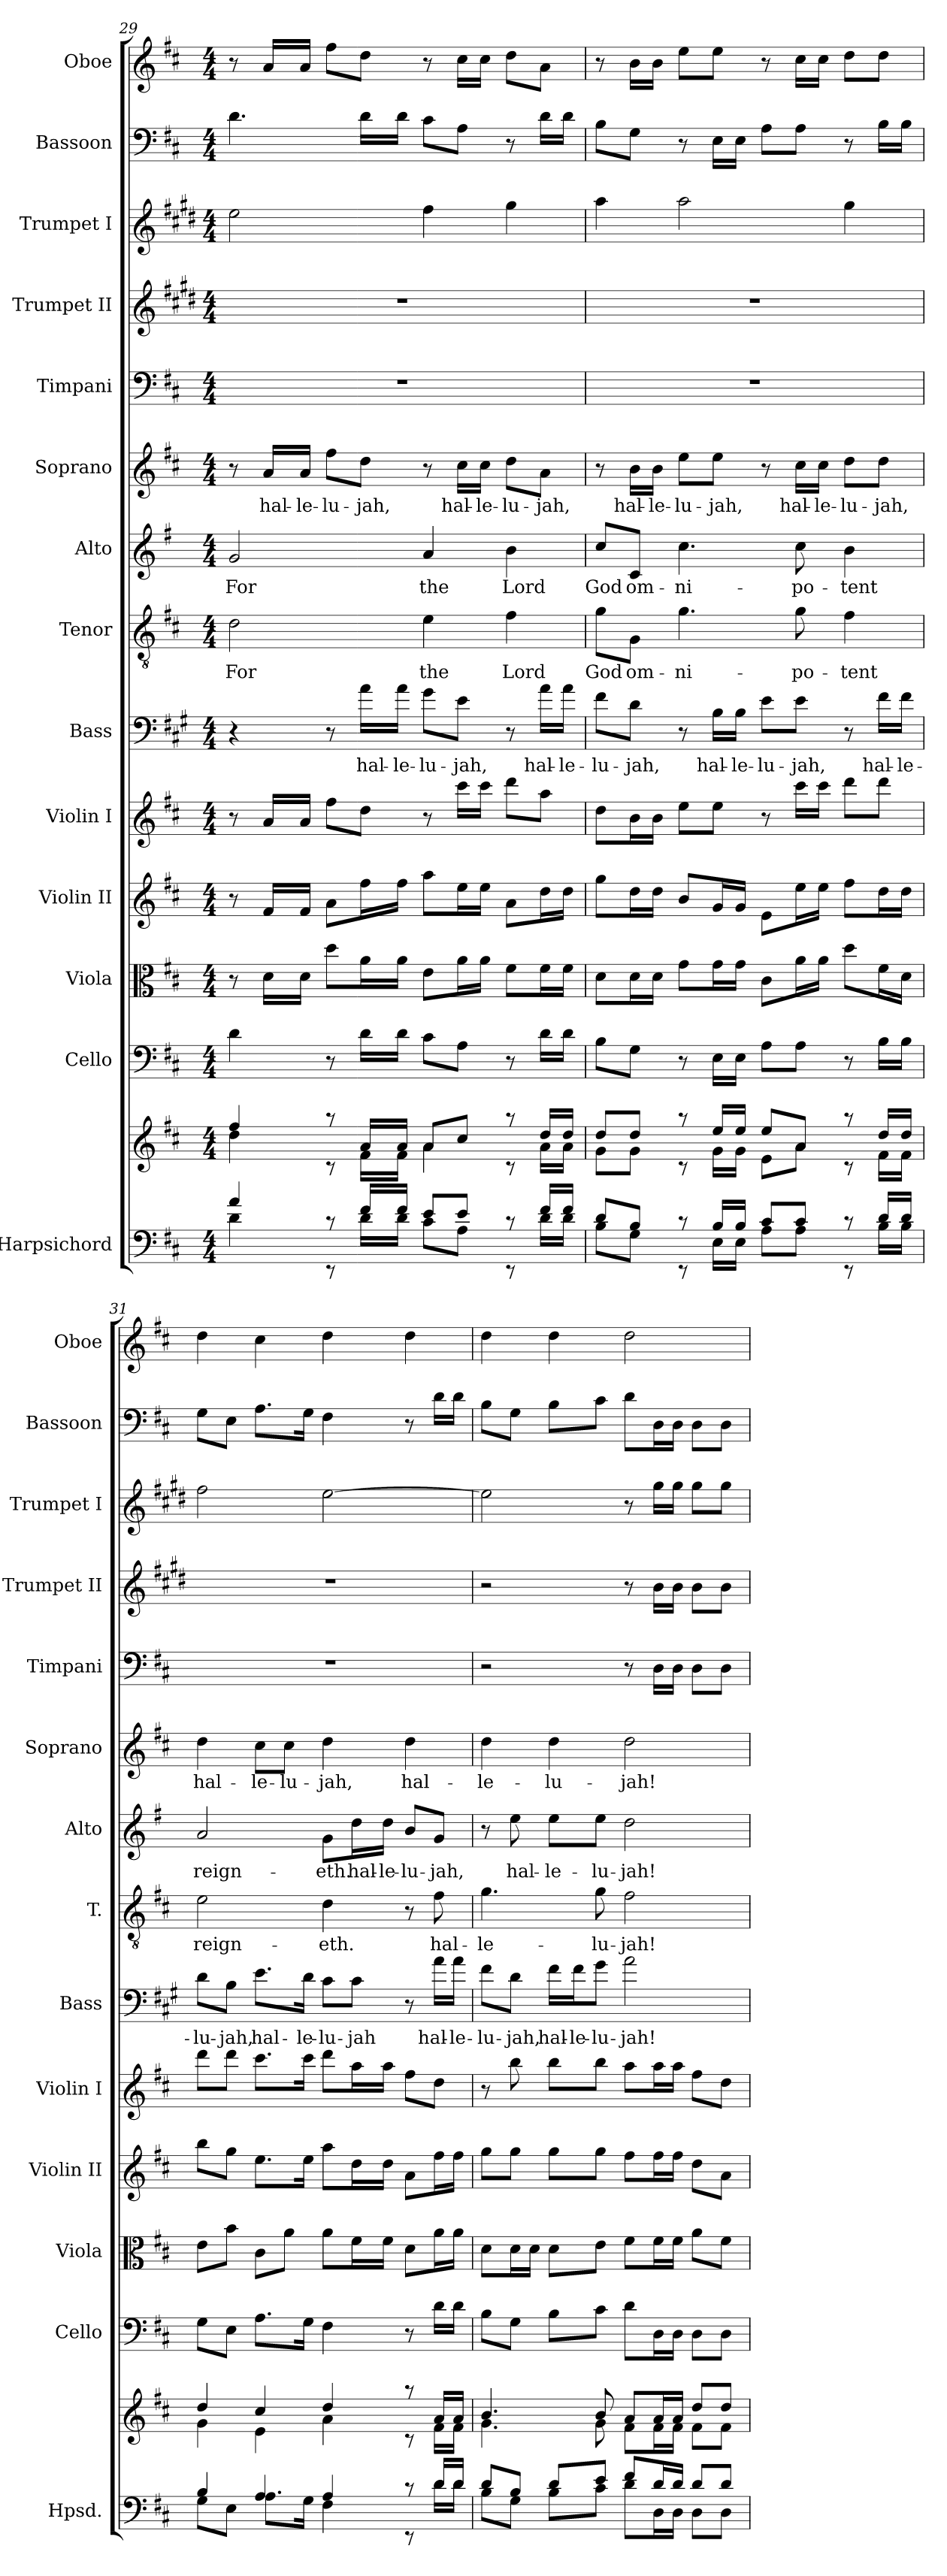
**kern	**kern	**kern	**kern	**kern	**kern	**kern	**text	**kern	**text	**kern	**text	**kern	**text	**kern	**kern	**kern	**kern	**kern
*part14	*part14	*part13	*part12	*part11	*part10	*part9	*part9	*part8	*part8	*part7	*part7	*part6	*part6	*part5	*part4	*part3	*part2	*part1
*staff15	*staff14	*staff13	*staff12	*staff11	*staff10	*staff9	*staff9	*staff8	*staff8	*staff7	*staff7	*staff6	*staff6	*staff5	*staff4	*staff3	*staff2	*staff1
*I"Harpsichord	*	*I"Cello	*I"Viola	*I"Violin II	*I"Violin I	*I"Bass	*	*I"Tenor	*	*I"Alto	*	*I"Soprano	*	*I"Timpani	*I"Trumpet II	*I"Trumpet I	*I"Bassoon	*I"Oboe
*I'Hpsd.	*	*I'Cello	*I'Viola	*I'Violin II	*I'Violin I	*I'Bass	*	*I'T.	*	*I'Alto	*	*I'Soprano	*	*I'Timpani	*I'Trumpet II	*I'Trumpet I	*I'Bassoon	*I'Oboe
!!LO:PB:g=z
*clefF4	*clefG2	*clefF4	*clefC3	*clefG2	*clefG2	*clefF4	*	*clefGv2	*	*clefG2	*	*clefG2	*	*clefF4	*clefG2	*clefG2	*clefF4	*clefG2
*	*	*	*	*	*	*ITrd4c7	*	*ITrd7c12	*	*ITrd3c5	*	*	*	*	*ITrd1c2	*ITrd1c2	*	*
*k[f#c#]	*k[f#c#]	*k[f#c#]	*k[f#c#]	*k[f#c#]	*k[f#c#]	*k[f#c#]	*	*k[f#c#]	*	*k[f#c#]	*	*k[f#c#]	*	*k[f#c#]	*k[f#c#]	*k[f#c#]	*k[f#c#]	*k[f#c#]
*D:	*D:	*D:	*D:	*D:	*D:	*D:	*	*D:	*	*D:	*	*D:	*	*D:	*D:	*D:	*D:	*D:
*M4/4	*M4/4	*M4/4	*M4/4	*M4/4	*M4/4	*M4/4	*	*M4/4	*	*M4/4	*	*M4/4	*	*M4/4	*M4/4	*M4/4	*M4/4	*M4/4
=29	=29	=29	=29	=29	=29	=29	=29	=29	=29	=29	=29	=29	=29	=29	=29	=29	=29	=29
*^	*^	*	*	*	*	*	*	*	*	*	*	*	*	*	*	*	*	*
!	!	!	!	!	!	!	!	!	!	!	!LO:LY:b	!	!LO:LY:b	!	!	!	!	!	!	!
4a/	4d\	4ff#/	4dd\	4d\	8r	8r	8r	4r	.	2D\	For	2d/	For	8r	.	1r	1r	2dd\	4.d\	8r
!	!	!	!	!	!	!	!	!	!	!	!	!	!	!	!LO:LY:b	!	!	!	!	!
.	.	.	.	.	16d\LL	16f#/LL	16a/LL	.	.	.	.	.	.	16a/LL	hal-	.	.	.	.	16a/LL
!	!	!	!	!	!	!	!	!	!	!	!	!	!	!	!LO:LY:b	!	!	!	!	!
.	.	.	.	.	16d\JJ	16f#/JJ	16a/JJ	.	.	.	.	.	.	16a/JJ	-le-	.	.	.	.	16a/JJ
!	!	!	!	!	!	!	!	!	!	!	!	!	!	!	!LO:LY:b	!	!	!	!	!
8rc	8rEE	8raa	8rc	8r	8dd\L	8a\L	8ff#\L	8r	.	.	.	.	.	8ff#\L	-lu-	.	.	.	.	8ff#\L
!	!	!	!	!	!	!	!	!	!LO:LY:b	!	!	!	!	!	!LO:LY:b	!	!	!	!	!
16f#/LL	16d\LL	16a/LL	16f#\LL	16d\LL	16a\L	16ff#\L	8dd\J	16d\LL	hal-	.	.	.	.	8dd\J	-jah,	.	.	.	16d\LL	8dd\J
!	!	!	!	!	!	!	!	!	!LO:LY:b	!	!	!	!	!	!	!	!	!	!	!
16f#/JJ	16d\JJ	16a/JJ	16f#\JJ	16d\JJ	16a\JJ	16ff#\JJ	.	16d\JJ	-le-	.	.	.	.	.	.	.	.	.	16d\JJ	.
!	!	!	!	!	!	!	!	!	!LO:LY:b	!	!LO:LY:b	!	!LO:LY:b	!	!	!	!	!	!	!
8e/L	8c#\L	8a/L	4a\	8c#\L	8e\L	8aa\L	8r	8c#\L	-lu-	4E\	the	4e/	the	8r	.	.	.	4ee\	8c#\L	8r
!	!	!	!	!	!	!	!	!	!LO:LY:b	!	!	!	!	!	!LO:LY:b	!	!	!	!	!
8e/J	8A\J	8cc#/J	.	8A\J	16a\L	16ee\L	16ccc#\LL	8A\J	-jah,	.	.	.	.	16cc#\LL	hal-	.	.	.	8A\J	16cc#\LL
!	!	!	!	!	!	!	!	!	!	!	!	!	!	!	!LO:LY:b	!	!	!	!	!
.	.	.	.	.	16a\JJ	16ee\JJ	16ccc#\JJ	.	.	.	.	.	.	16cc#\JJ	-le-	.	.	.	.	16cc#\JJ
!	!	!	!	!	!	!	!	!	!	!	!LO:LY:b	!	!LO:LY:b	!	!LO:LY:b	!	!	!	!	!
8rc	8rEE	8raa	8rc	8r	8f#\L	8a\L	8ddd\L	8r	.	4F#\	Lord	4f#\	Lord	8dd\L	-lu-	.	.	4ff#\	8r	8dd\L
!	!	!	!	!	!	!	!	!	!LO:LY:b	!	!	!	!	!	!LO:LY:b	!	!	!	!	!
16f#/LL	16d\LL	16dd/LL	16a\LL	16d\LL	16f#\L	16dd\L	8aa\J	16d\LL	hal-	.	.	.	.	8a\J	-jah,	.	.	.	16d\LL	8a\J
!	!	!	!	!	!	!	!	!	!LO:LY:b	!	!	!	!	!	!	!	!	!	!	!
16f#/JJ	16d\JJ	16dd/JJ	16a\JJ	16d\JJ	16f#\JJ	16dd\JJ	.	16d\JJ	-le-	.	.	.	.	.	.	.	.	.	16d\JJ	.
=30	=30	=30	=30	=30	=30	=30	=30	=30	=30	=30	=30	=30	=30	=30	=30	=30	=30	=30	=30	=30
!	!	!	!	!	!	!	!	!	!LO:LY:b	!	!LO:LY:b	!	!LO:LY:b	!	!	!	!	!	!	!
8d/L	8B\L	8dd/L	8g\L	8B\L	8d\L	8gg\L	8dd\L	8B\L	-lu-	8G\L	God	8g/L	God	8r	.	1r	1r	4gg\	8B\L	8r
!	!	!	!	!	!	!	!	!	!LO:LY:b	!	!LO:LY:b	!	!LO:LY:b	!	!LO:LY:b	!	!	!	!	!
8B/J	8G\J	8dd/J	8g\J	8G\J	16d\L	16dd\L	16b\L	8G\J	-jah,	8GG\J	om-	8G/J	om-	16b\LL	hal-	.	.	.	8G\J	16b\LL
!	!	!	!	!	!	!	!	!	!	!	!	!	!	!	!LO:LY:b	!	!	!	!	!
.	.	.	.	.	16d\JJ	16dd\JJ	16b\JJ	.	.	.	.	.	.	16b\JJ	-le-	.	.	.	.	16b\JJ
!	!	!	!	!	!	!	!	!	!	!	!LO:LY:b	!	!LO:LY:b	!	!LO:LY:b	!	!	!	!	!
8rc	8rEE	8raa	8rc	8r	8g\L	8b/L	8ee\L	8r	.	4.G\	-ni-	4.g\	-ni-	8ee\L	-lu-	.	.	2gg\	8r	8ee\L
!	!	!	!	!	!	!	!	!	!LO:LY:b	!	!	!	!	!	!LO:LY:b	!	!	!	!	!
16B/LL	16E\LL	16ee/LL	16g\LL	16E\LL	16g\L	16g/L	8ee\J	16E\LL	hal-	.	.	.	.	8ee\J	-jah,	.	.	.	16E\LL	8ee\J
!	!	!	!	!	!	!	!	!	!LO:LY:b	!	!	!	!	!	!	!	!	!	!	!
16B/JJ	16E\JJ	16ee/JJ	16g\JJ	16E\JJ	16g\JJ	16g/JJ	.	16E\JJ	-le-	.	.	.	.	.	.	.	.	.	16E\JJ	.
!	!	!	!	!	!	!	!	!	!LO:LY:b	!	!	!	!	!	!	!	!	!	!	!
8c#/L	8A\L	8ee/L	8e\L	8A\L	8c#\L	8e\L	8r	8A\L	-lu-	.	.	.	.	8r	.	.	.	.	8A\L	8r
!	!	!	!	!	!	!	!	!	!LO:LY:b	!	!LO:LY:b	!	!LO:LY:b	!	!LO:LY:b	!	!	!	!	!
8c#/J	8A\J	8a/J	8a\J	8A\J	16a\L	16ee\L	16ccc#\LL	8A\J	-jah,	8G\	-po-	8g\	-po-	16cc#\LL	hal-	.	.	.	8A\J	16cc#\LL
!	!	!	!	!	!	!	!	!	!	!	!	!	!	!	!LO:LY:b	!	!	!	!	!
.	.	.	.	.	16a\JJ	16ee\JJ	16ccc#\JJ	.	.	.	.	.	.	16cc#\JJ	-le-	.	.	.	.	16cc#\JJ
!	!	!	!	!	!	!	!	!	!	!	!LO:LY:b	!	!LO:LY:b	!	!LO:LY:b	!	!	!	!	!
8rc	8rEE	8raa	8rc	8r	8dd\L	8ff#\L	8ddd\L	8r	.	4F#\	-tent	4f#\	-tent	8dd\L	-lu-	.	.	4ff#\	8r	8dd\L
!	!	!	!	!	!	!	!	!	!LO:LY:b	!	!	!	!	!	!LO:LY:b	!	!	!	!	!
16d/LL	16B\LL	16dd/LL	16f#\LL	16B\LL	16f#\L	16dd\L	8ddd\J	16B\LL	hal-	.	.	.	.	8dd\J	-jah,	.	.	.	16B\LL	8dd\J
!	!	!	!	!	!	!	!	!	!LO:LY:b	!	!	!	!	!	!	!	!	!	!	!
16d/JJ	16B\JJ	16dd/JJ	16f#\JJ	16B\JJ	16d\JJ	16dd\JJ	.	16B\JJ	-le-	.	.	.	.	.	.	.	.	.	16B\JJ	.
!!LO:PB:g=z
=31	=31	=31	=31	=31	=31	=31	=31	=31	=31	=31	=31	=31	=31	=31	=31	=31	=31	=31	=31	=31
!	!	!	!	!	!	!	!	!	!LO:LY:b	!	!LO:LY:b	!	!LO:LY:b	!	!LO:LY:b	!	!	!	!	!
4B/	8G\L	4dd/	4g\	8G\L	8e\L	8bb\L	8ddd\L	8G\L	-lu-	2E\	reign-	2e/	reign-	4dd\	hal-	1r	1r	2ee\	8G\L	4dd\
!	!	!	!	!	!	!	!	!	!LO:LY:b	!	!	!	!	!	!	!	!	!	!	!
.	8E\J	.	.	8E\J	8b\J	8gg\J	8ddd\J	8E\J	-jah,	.	.	.	.	.	.	.	.	.	8E\J	.
!	!	!	!	!	!	!	!	!	!LO:LY:b	!	!	!	!	!	!LO:LY:b	!	!	!	!	!
4A/	8.A\L	4cc#/	4e\	8.A\L	8c#\L	8.ee\L	8.ccc#\L	8.A\L	hal-	.	.	.	.	8cc#\L	-le-	.	.	.	8.A\L	4cc#\
!	!	!	!	!	!	!	!	!	!	!	!	!	!	!	!LO:LY:b	!	!	!	!	!
.	.	.	.	.	8a\J	.	.	.	.	.	.	.	.	8cc#\J	-lu-	.	.	.	.	.
!	!	!	!	!	!	!	!	!	!LO:LY:b	!	!	!	!	!	!	!	!	!	!	!
.	16G\Jk	.	.	16G\Jk	.	16ee\Jk	16ccc#\Jk	16G\Jk	-le-	.	.	.	.	.	.	.	.	.	16G\Jk	.
!	!	!	!	!	!	!	!	!	!LO:LY:b	!	!LO:LY:b	!	!LO:LY:b	!	!LO:LY:b	!	!	!	!	!
4A/	4F#\	4dd/	4a\	4F#\	8a\L	8aa\L	8ddd\L	8F#\L	-lu-	4D\	-eth.	8d\L	-eth.	4dd\	-jah,	.	.	[>2dd\	4F#\	4dd\
!	!	!	!	!	!	!	!	!	!LO:LY:b	!	!	!	!LO:LY:b	!	!	!	!	!	!	!
.	.	.	.	.	16f#\L	16dd\L	16aa\L	8F#\J	-jah	.	.	16a\L	hal-	.	.	.	.	.	.	.
!	!	!	!	!	!	!	!	!	!	!	!	!	!LO:LY:b	!	!	!	!	!	!	!
.	.	.	.	.	16f#\JJ	16dd\JJ	16aa\JJ	.	.	.	.	16a\JJ	-le-	.	.	.	.	.	.	.
!	!	!	!	!	!	!	!	!	!	!	!	!	!LO:LY:b	!	!LO:LY:b	!	!	!	!	!
8rc	8rEE	8raa	8rc	8r	8d\L	8a\L	8ff#\L	8r	.	8r	.	8f#/L	-lu-	4dd\	hal-	.	.	.	8r	4dd\
!	!	!	!	!	!	!	!	!	!LO:LY:b	!	!LO:LY:b	!	!LO:LY:b	!	!	!	!	!	!	!
16d/LL	16d\LL	16a/LL	16f#\LL	16d\LL	16a\L	16ff#\L	8dd\J	16d\LL	hal-	8F#\	hal-	8d/J	-jah,	.	.	.	.	.	16d\LL	.
!	!	!	!	!	!	!	!	!	!LO:LY:b	!	!	!	!	!	!	!	!	!	!	!
16d/JJ	16d\JJ	16a/JJ	16f#\JJ	16d\JJ	16a\JJ	16ff#\JJ	.	16d\JJ	-le-	.	.	.	.	.	.	.	.	.	16d\JJ	.
=32	=32	=32	=32	=32	=32	=32	=32	=32	=32	=32	=32	=32	=32	=32	=32	=32	=32	=32	=32	=32
!	!	!	!	!	!	!	!	!	!LO:LY:b	!	!LO:LY:b	!	!	!	!LO:LY:b	!	!	!	!	!
8d/L	8B\L	4.b/	4.g\	8B\L	8d\L	8gg\L	8r	8B\L	-lu-	4.G\	-le-	8r	.	4dd\	-le-	2r	2r	2dd\]	8B\L	4dd\
!	!	!	!	!	!	!	!	!	!LO:LY:b	!	!	!	!LO:LY:b	!	!	!	!	!	!	!
8B/J	8G\J	.	.	8G\J	16d\L	8gg\J	8bb\	8G\J	-jah,	.	.	8b\	hal-	.	.	.	.	.	8G\J	.
.	.	.	.	.	16d\JJ	.	.	.	.	.	.	.	.	.	.	.	.	.	.	.
!	!	!	!	!	!	!	!	!	!LO:LY:b	!	!	!	!LO:LY:b	!	!LO:LY:b	!	!	!	!	!
8d/L	8B\L	.	.	8B\L	8d\L	8gg\L	8bb\L	16B\LL	hal-	.	.	8b\L	-le-	4dd\	-lu-	.	.	.	8B\L	4dd\
!	!	!	!	!	!	!	!	!	!LO:LY:b	!	!	!	!	!	!	!	!	!	!	!
.	.	.	.	.	.	.	.	16B\J	-le-	.	.	.	.	.	.	.	.	.	.	.
!	!	!	!	!	!	!	!	!	!LO:LY:b	!	!LO:LY:b	!	!LO:LY:b	!	!	!	!	!	!	!
8e/J	8c#\J	8b/	8g\	8c#\J	8e\J	8gg\J	8bb\J	8c#\J	-lu-	8G\	-lu-	8b\J	-lu-	.	.	.	.	.	8c#\J	.
!	!	!	!	!	!	!	!	!	!LO:LY:b	!	!LO:LY:b	!	!LO:LY:b	!	!LO:LY:b	!	!	!	!	!
8f#/L	8d\L	8a/L	8f#\L	8d\L	8f#\L	8ff#\L	8aa\L	2d\	-jah!	2F#\	-jah!	2a\	-jah!	2dd\	-jah!	8r	8r	8r	8d\L	2dd\
16d/L	16D\L	16a/L	16f#\L	16D\L	16f#\L	16ff#\L	16aa\L	.	.	.	.	.	.	.	.	16D\LL	16a\LL	16ff#\LL	16D\L	.
16d/JJ	16D\JJ	16a/JJ	16f#\JJ	16D\JJ	16f#\JJ	16ff#\JJ	16aa\JJ	.	.	.	.	.	.	.	.	16D\JJ	16a\JJ	16ff#\JJ	16D\JJ	.
8d/L	8D\L	8dd/L	8f#\L	8D\L	8a\L	8dd\L	8ff#\L	.	.	.	.	.	.	.	.	8D\L	8a\L	8ff#\L	8D\L	.
8d/J	8D\J	8dd/J	8f#\J	8D\J	8f#\J	8a\J	8dd\J	.	.	.	.	.	.	.	.	8D\J	8a\J	8ff#\J	8D\J	.
*v	*v	*	*	*	*	*	*	*	*	*	*	*	*	*	*	*	*	*	*	*
*	*v	*v	*	*	*	*	*	*	*	*	*	*	*	*	*	*	*	*	*
=	=	=	=	=	=	=	=	=	=	=	=	=	=	=	=	=	=	=
*-	*-	*-	*-	*-	*-	*-	*-	*-	*-	*-	*-	*-	*-	*-	*-	*-	*-	*-
